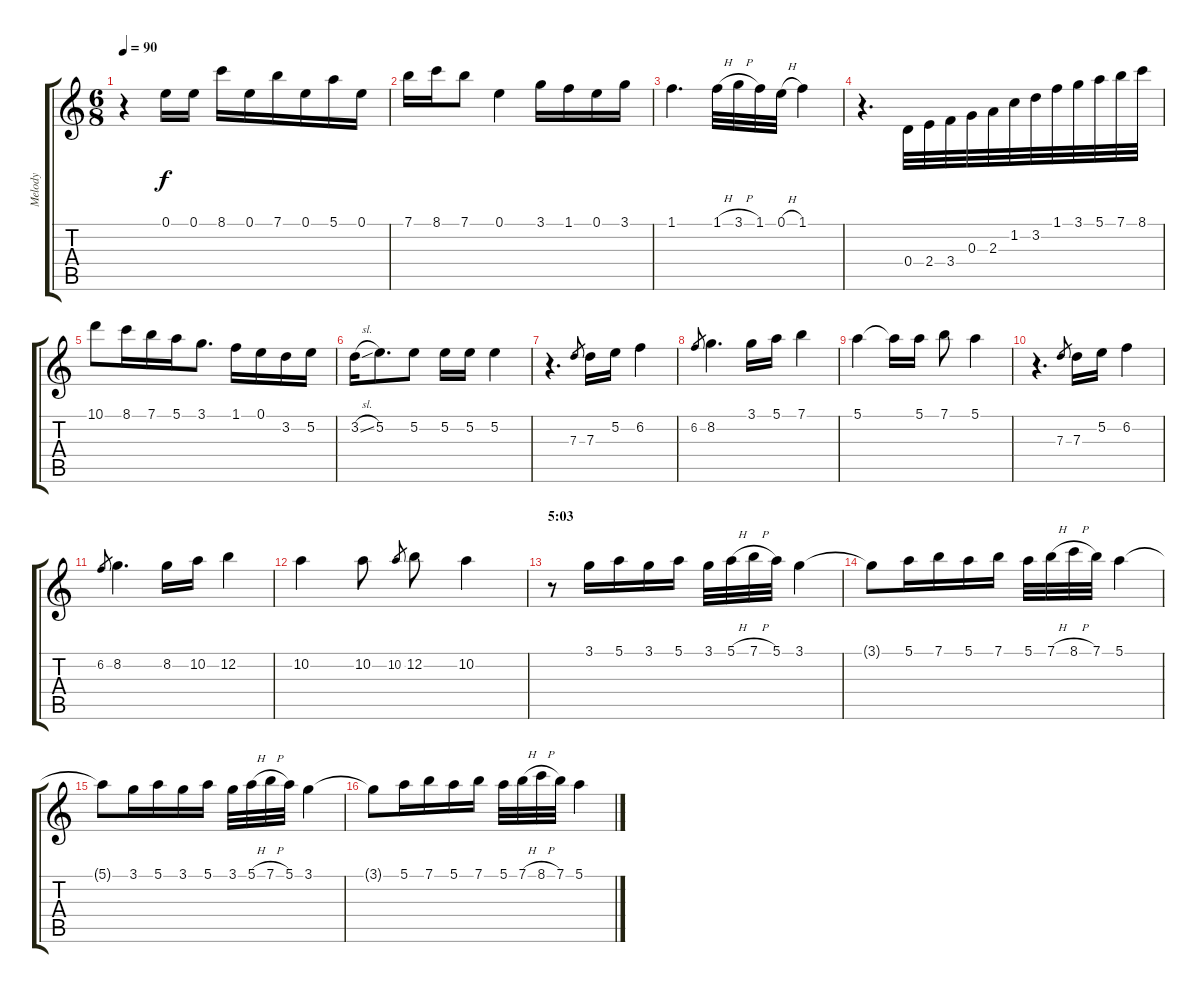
\track ("Melody" "Melody") {instrument acousticguitarnylon}
\staff {score tabs}
\tuning (E4 B3 G3 D3 A2 E2) {hide}
\ts (6 8)
\tempo 90
\clef g2
\ks c
r.4{dy f} 0.1.16 0.1.16 8.1.16 0.1.16 7.1.16 0.1.16 5.1.16 0.1.16 |
7.1.16 8.1.16 7.1.8 0.1.4 3.1.16 1.1.16 0.1.16 3.1.16 |
1.1.4{d} 1.1{h}.32 3.1{h}.32 1.1.32 0.1{h}.32 1.1.4 |
r.4{d} 0.4.32 2.4.32 3.4.32 0.3.32 2.3.32 1.2.32 3.2.32 1.1.32 3.1.32 5.1.32 7.1.32 8.1.32 |
10.1.8 8.1.16 7.1.16 5.1.16 3.1.8{d} 1.1.16 0.1.16 3.2.16 5.2.16 |
3.2{sl}.16 5.2.8{d} 5.2.8 5.2.16 5.2.16 5.2.4 |
r.4{d} 7.3.8{gr} 7.3.16 5.2.16 6.2.4 |
6.2.8{gr} 8.2.4{d} 3.1.16 5.1.16 7.1.4 |
5.1.4 5.1{t}.16 5.1.16 7.1.8 5.1.4 |
r.4{d} 7.3.8{gr} 7.3.16 5.2.16 6.2.4 |
6.2.8{gr} 8.2.4{d} 8.2.16 10.2.16 12.2.4 |
10.2.4 10.2.8 10.2.8{gr} 12.2.8 10.2.4 |
\section ("" "5:03")
r.8 3.1.16 5.1.16 3.1.16 5.1.16 3.1.32 5.1{h}.32 7.1{h}.32 5.1.32 3.1.4 |
3.1{t}.8 5.1.16 7.1.16 5.1.16 7.1.16 5.1.32 7.1{h}.32 8.1{h}.32 7.1.32 5.1.4 |
5.1{t}.8 3.1.16 5.1.16 3.1.16 5.1.16 3.1.32 5.1{h}.32 7.1{h}.32 5.1.32 3.1.4 |
3.1{t}.8 5.1.16 7.1.16 5.1.16 7.1.16 5.1.32 7.1{h}.32 8.1{h}.32 7.1.32 5.1.4
